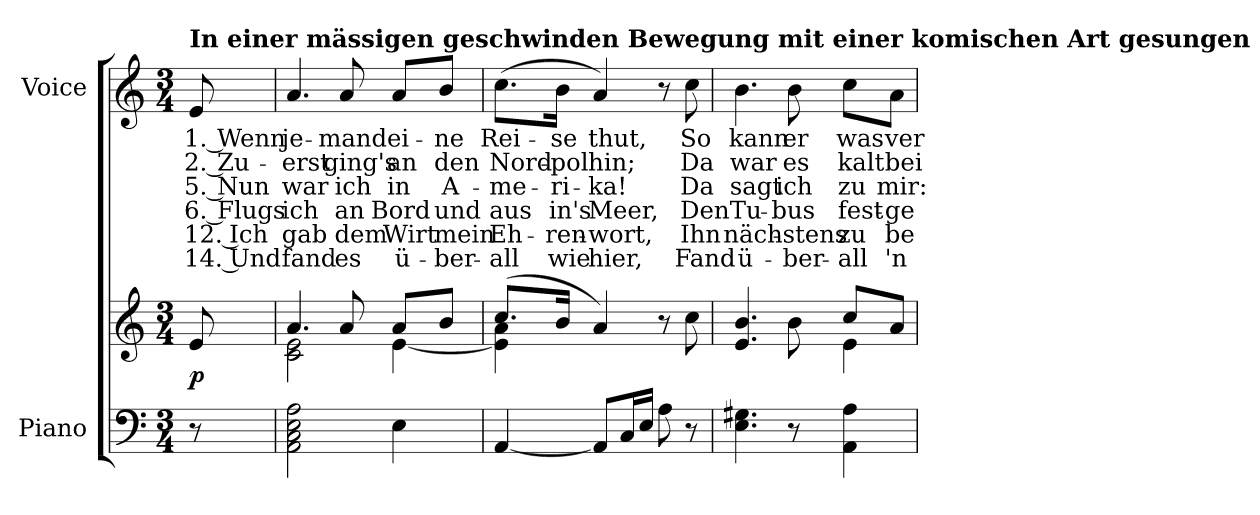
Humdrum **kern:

**kern	**kern	**dynam	**kern	**text	**text	**text	**text	**text	**text
*part2	*part2	*part2	*part1	*part1	*part1	*part1	*part1	*part1	*part1
*staff3	*staff2	*staff2/3	*staff1	*staff1	*staff1	*staff1	*staff1	*staff1	*staff1
*I"Piano	*	*	*I"Voice	*	*	*	*	*	*
*I'Pno.	*	*	*I'Voice	*	*	*	*	*	*
!!LO:PB:g=z
*clefF4	*clefG2	*	*clefG2	*	*	*	*	*	*
*k[]	*k[]	*	*k[]	*	*	*	*	*	*
*C:	*C:	*	*C:	*	*	*	*	*	*
*M3/4	*M3/4	*	*M3/4	*	*	*	*	*	*
=	=	=	=	=	=	=	=	=	=
!	!	!	!LO:TX:a:B:t=In einer mässigen geschwinden Bewegung mit einer komischen Art gesungen	!	!	!	!	!	!
!	!	!	!	!LO:LY:b:color=#000000	!LO:LY:b:color=#000000	!LO:LY:b:color=#000000	!LO:LY:b:color=#000000	!LO:LY:b:color=#000000	!LO:LY:b:color=#000000
8r	8ei/	p	8ei/	1. Wenn	2. Zu-	5. Nun	6. Flugs	12. Ich	14. Und
=1	=1	=1	=1	=1	=1	=1	=1	=1	=1
*	*^	*	*	*	*	*	*	*	*
!	!	!	!	!	!LO:LY:b:color=#000000	!LO:LY:b:color=#000000	!LO:LY:b:color=#000000	!LO:LY:b:color=#000000	!LO:LY:b:color=#000000	!LO:LY:b:color=#000000
2AAi\ 2Ci 2Ei 2Ai	4.ai/	2ci\ 2ei	.	4.ai/	je-	-erst	war	ich	gab	fand
!	!	!	!	!	!LO:LY:b:color=#000000	!LO:LY:b:color=#000000	!LO:LY:b:color=#000000	!LO:LY:b:color=#000000	!LO:LY:b:color=#000000	!LO:LY:b:color=#000000
.	8ai/	.	.	8ai/	-mand	ging's	ich	an	dem	es
!	!	!	!	!	!LO:LY:b:color=#000000	!LO:LY:b:color=#000000	!LO:LY:b:color=#000000	!LO:LY:b:color=#000000	!LO:LY:b:color=#000000	!LO:LY:b:color=#000000
4Ei\	8ai/L	[<4ei\	.	8ai/L	ei-	an	in	Bord	Wirt	ü-
!	!	!	!	!	!LO:LY:b:color=#000000	!LO:LY:b:color=#000000	!LO:LY:b:color=#000000	!LO:LY:b:color=#000000	!LO:LY:b:color=#000000	!LO:LY:b:color=#000000
.	8bi/J	.	.	8bi/J	-ne	den	A-	und	mein	-ber-
=2	=2	=2	=2	=2	=2	=2	=2	=2	=2	=2
!	!	!	!	!	!LO:LY:b:color=#000000	!LO:LY:b:color=#000000	!LO:LY:b:color=#000000	!LO:LY:b:color=#000000	!LO:LY:b:color=#000000	!LO:LY:b:color=#000000
[<4AAi/	(8.cci/L	4ei\] 4ai	.	(8.cci\L	Rei-	Nord-	-me-	aus	Eh-	-all
!	!	!	!	!	!LO:LY:b:color=#000000	!LO:LY:b:color=#000000	!LO:LY:b:color=#000000	!LO:LY:b:color=#000000	!LO:LY:b:color=#000000	!LO:LY:b:color=#000000
.	16bi/Jk	.	.	16bi\Jk	-se	-pol	-ri-	in's	-ren-	wie
!	!	!	!	!	!LO:LY:b:color=#000000	!LO:LY:b:color=#000000	!LO:LY:b:color=#000000	!LO:LY:b:color=#000000	!LO:LY:b:color=#000000	!LO:LY:b:color=#000000
8AAi/L]	4ai/)	2ryy	.	4ai/)	thut,	hin;	-ka!	Meer,	-wort,	hier,
16Ci/L	.	.	.	.	.	.	.	.	.	.
16Ei/JJ	.	.	.	.	.	.	.	.	.	.
8Ai\	8r	.	.	8r	.	.	.	.	.	.
!	!	!	!	!	!LO:LY:b:color=#000000	!LO:LY:b:color=#000000	!LO:LY:b:color=#000000	!LO:LY:b:color=#000000	!LO:LY:b:color=#000000	!LO:LY:b:color=#000000
8r	8cci\	.	.	8cci\	So	Da	Da	Den	Ihn	Fand
=3	=3	=3	=3	=3	=3	=3	=3	=3	=3	=3
!	!	!	!	!	!LO:LY:b:color=#000000	!LO:LY:b:color=#000000	!LO:LY:b:color=#000000	!LO:LY:b:color=#000000	!LO:LY:b:color=#000000	!LO:LY:b:color=#000000
4.Ei\ 4.G#Xi	4.ei/ 4.bi	2ryy	.	4.bi\	kann	war	sagt	Tu-	näch-	ü-
!	!	!	!	!	!LO:LY:b:color=#000000	!LO:LY:b:color=#000000	!LO:LY:b:color=#000000	!LO:LY:b:color=#000000	!LO:LY:b:color=#000000	!LO:LY:b:color=#000000
8r	8bi\	.	.	8bi\	er	es	ich	-bus	-stens	-ber-
!	!	!	!	!	!LO:LY:b:color=#000000	!LO:LY:b:color=#000000	!LO:LY:b:color=#000000	!LO:LY:b:color=#000000	!LO:LY:b:color=#000000	!LO:LY:b:color=#000000
4AAi\ 4Ai	8cci/L	4ei\	.	8cci\L	was	kalt	zu	fest-	zu	-all
!	!	!	!	!	!LO:LY:b:color=#000000	!LO:LY:b:color=#000000	!LO:LY:b:color=#000000	!LO:LY:b:color=#000000	!LO:LY:b:color=#000000	!LO:LY:b:color=#000000
.	8ai/J	.	.	8ai\J	ver-	bei	mir:	-ge-	be-	'n
*	*v	*v	*	*	*	*	*	*	*	*
=	=	=	=	=	=	=	=	=	=
*-	*-	*-	*-	*-	*-	*-	*-	*-	*-
